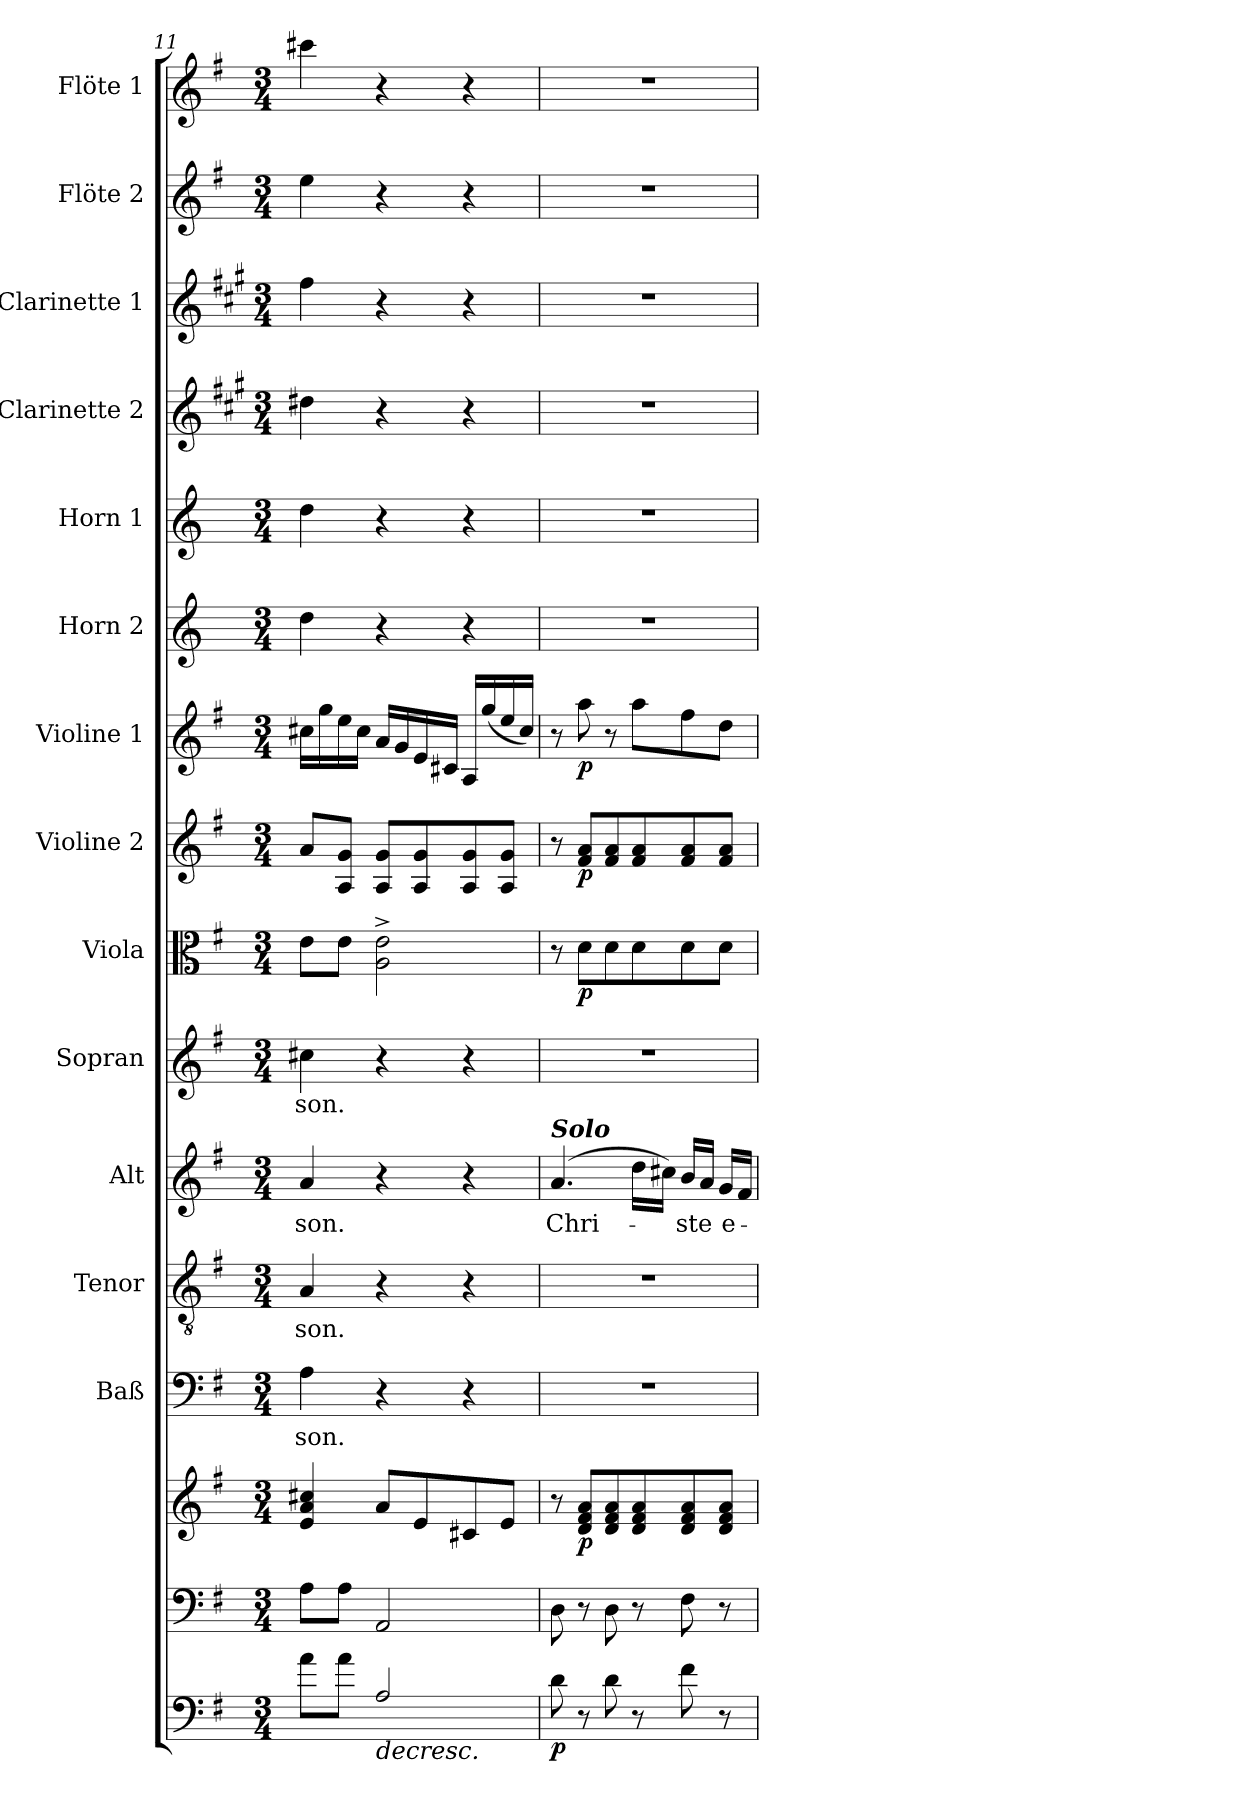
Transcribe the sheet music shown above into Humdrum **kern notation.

**kern	**dynam	**kern	**kern	**dynam	**kern	**text	**kern	**text	**kern	**text	**kern	**text	**kern	**dynam	**kern	**dynam	**kern	**dynam	**kern	**kern	**kern	**kern	**kern	**kern
*part15	*part15	*part14	*part14	*part14	*part13	*part13	*part12	*part12	*part11	*part11	*part10	*part10	*part9	*part9	*part8	*part8	*part7	*part7	*part6	*part5	*part4	*part3	*part2	*part1
*staff16	*staff16	*staff15	*staff14	*staff14/15	*staff13	*staff13	*staff12	*staff12	*staff11	*staff11	*staff10	*staff10	*staff9	*staff9	*staff8	*staff8	*staff7	*staff7	*staff6	*staff5	*staff4	*staff3	*staff2	*staff1
*	*	*	*	*	*I"Baß	*	*I"Tenor	*	*I"Alt	*	*I"Sopran	*	*I"Viola	*	*I"Violine 2	*	*I"Violine 1	*	*I"Horn 2	*I"Horn 1	*I"Clarinette 2	*I"Clarinette 1	*I"Flöte 2	*I"Flöte 1
*	*	*	*	*	*I'Baß	*	*I'Ten	*	*I'Alt	*	*I'Sop	*	*I'Vla.	*	*I'Vln. 2	*	*I'Vln. 1	*	*I'Hrn. 2	*I'Hrn. 1	*I'Cl. 2	*I'Cl. 1	*I'Fl. 2	*I'Fl. 1
*clefF4	*	*clefF4	*clefG2	*	*clefF4	*	*clefGv2	*	*clefG2	*	*clefG2	*	*clefC3	*	*clefG2	*	*clefG2	*	*clefG2	*clefG2	*clefG2	*clefG2	*clefG2	*clefG2
*ITrd7c12	*	*	*	*	*	*	*	*	*	*	*	*	*	*	*	*	*	*	*ITrd3c5	*ITrd3c5	*ITrd1c2	*ITrd1c2	*	*
*k[f#]	*	*k[f#]	*k[f#]	*	*k[f#]	*	*k[f#]	*	*k[f#]	*	*k[f#]	*	*k[f#]	*	*k[f#]	*	*k[f#]	*	*k[f#]	*k[f#]	*k[f#]	*k[f#]	*k[f#]	*k[f#]
*G:	*	*G:	*G:	*	*G:	*	*G:	*	*G:	*	*G:	*	*G:	*	*G:	*	*G:	*	*G:	*G:	*G:	*G:	*G:	*G:
*M3/4	*	*M3/4	*M3/4	*	*M3/4	*	*M3/4	*	*M3/4	*	*M3/4	*	*M3/4	*	*M3/4	*	*M3/4	*	*M3/4	*M3/4	*M3/4	*M3/4	*M3/4	*M3/4
=11	=11	=11	=11	=11	=11	=11	=11	=11	=11	=11	=11	=11	=11	=11	=11	=11	=11	=11	=11	=11	=11	=11	=11	=11
!	!	!	!	!	!	!LO:LY:b	!	!LO:LY:b	!	!LO:LY:b	!	!LO:LY:b	!	!	!	!	!	!	!	!	!	!	!	!
8A\L	.	8A\L	4e/ 4a/ 4cc#X/	.	4A\	-son.	4A/	-son.	4a/	-son.	4cc#X\	-son.	8e\L	.	8a/L	.	16cc#X\LL	.	4a\	4a\	4cc#X\	4ee\	4ee\	4ccc#X\
.	.	.	.	.	.	.	.	.	.	.	.	.	.	.	.	.	16gg\	.	.	.	.	.	.	.
8A\J	.	8A\J	.	.	.	.	.	.	.	.	.	.	8e\J	.	8A/ 8g/J	.	16ee\	.	.	.	.	.	.	.
.	.	.	.	.	.	.	.	.	.	.	.	.	.	.	.	.	16cc#\JJ	.	.	.	.	.	.	.
!	!LO:HP:b	!	!	!	!	!	!	!	!	!	!	!	!	!	!	!	!	!	!	!	!	!	!	!
2AA/	>	2AA/	8a/L	.	4r	.	4r	.	4r	.	4r	.	2A\^> 2e\^>	.	8A/ 8g/L	.	16a/LL	.	4r	4r	4r	4r	4r	4r
.	.	.	.	.	.	.	.	.	.	.	.	.	.	.	.	.	16g/	.	.	.	.	.	.	.
.	.	.	8e/	.	.	.	.	.	.	.	.	.	.	.	8A/ 8g/	.	16e/	.	.	.	.	.	.	.
.	.	.	.	.	.	.	.	.	.	.	.	.	.	.	.	.	16c#X/JJ	.	.	.	.	.	.	.
.	.	.	8c#X/	.	4r	.	4r	.	4r	.	4r	.	.	.	8A/ 8g/	.	16A/LL	.	4r	4r	4r	4r	4r	4r
.	.	.	.	.	.	.	.	.	.	.	.	.	.	.	.	.	(<16gg/	.	.	.	.	.	.	.
.	.	.	8e/J	.	.	.	.	.	.	.	.	.	.	.	8A/ 8g/J	.	16ee/	.	.	.	.	.	.	.
.	.	.	.	.	.	.	.	.	.	.	.	.	.	.	.	.	16cc#/JJ)	.	.	.	.	.	.	.
=12	=12	=12	=12	=12	=12	=12	=12	=12	=12	=12	=12	=12	=12	=12	=12	=12	=12	=12	=12	=12	=12	=12	=12	=12
!	!	!	!	!	!	!	!	!	!LO:TX:a:Bi:t=Solo	!	!	!	!	!	!	!	!	!	!	!	!	!	!	!
!	!LO:DY:b	!	!	!	!	!	!	!	!	!LO:LY:b	!	!	!	!	!	!	!	!	!	!	!	!	!	!
8D\	p	8D\	8r	.	2.r	.	2.r	.	(4.a/	Chri-	2.r	.	8r	.	8r	.	8r	.	2.r	2.r	2.r	2.r	2.r	2.r
!	!	!	!	!LO:DY:b	!	!	!	!	!	!	!	!	!	!LO:DY:b	!	!LO:DY:b	!	!LO:DY:b	!	!	!	!	!	!
8r	]	8r	8d/ 8f#/ 8a/L	p	.	.	.	.	.	.	.	.	8d\L	p	8f#/ 8a/L	p	8aa\	p	.	.	.	.	.	.
8D\	.	8D\	8d/ 8f#/ 8a/	.	.	.	.	.	.	.	.	.	8d\	.	8f#/ 8a/	.	8r	.	.	.	.	.	.	.
8r	.	8r	8d/ 8f#/ 8a/	.	.	.	.	.	16dd\LL	.	.	.	8d\	.	8f#/ 8a/	.	8aa\L	.	.	.	.	.	.	.
.	.	.	.	.	.	.	.	.	16cc#X\JJ)	.	.	.	.	.	.	.	.	.	.	.	.	.	.	.
!	!	!	!	!	!	!	!	!	!	!LO:LY:b	!	!	!	!	!	!	!	!	!	!	!	!	!	!
8F#\	.	8F#\	8d/ 8f#/ 8a/	.	.	.	.	.	16b/LL	-ste	.	.	8d\	.	8f#/ 8a/	.	8ff#\	.	.	.	.	.	.	.
.	.	.	.	.	.	.	.	.	16a/JJ	.	.	.	.	.	.	.	.	.	.	.	.	.	.	.
!	!	!	!	!	!	!	!	!	!	!LO:LY:b	!	!	!	!	!	!	!	!	!	!	!	!	!	!
8r	.	8r	8d/ 8f#/ 8a/J	.	.	.	.	.	16g/LL	e-	.	.	8d\J	.	8f#/ 8a/J	.	8dd\J	.	.	.	.	.	.	.
.	.	.	.	.	.	.	.	.	16f#/JJ	.	.	.	.	.	.	.	.	.	.	.	.	.	.	.
=	=	=	=	=	=	=	=	=	=	=	=	=	=	=	=	=	=	=	=	=	=	=	=	=
*-	*-	*-	*-	*-	*-	*-	*-	*-	*-	*-	*-	*-	*-	*-	*-	*-	*-	*-	*-	*-	*-	*-	*-	*-
